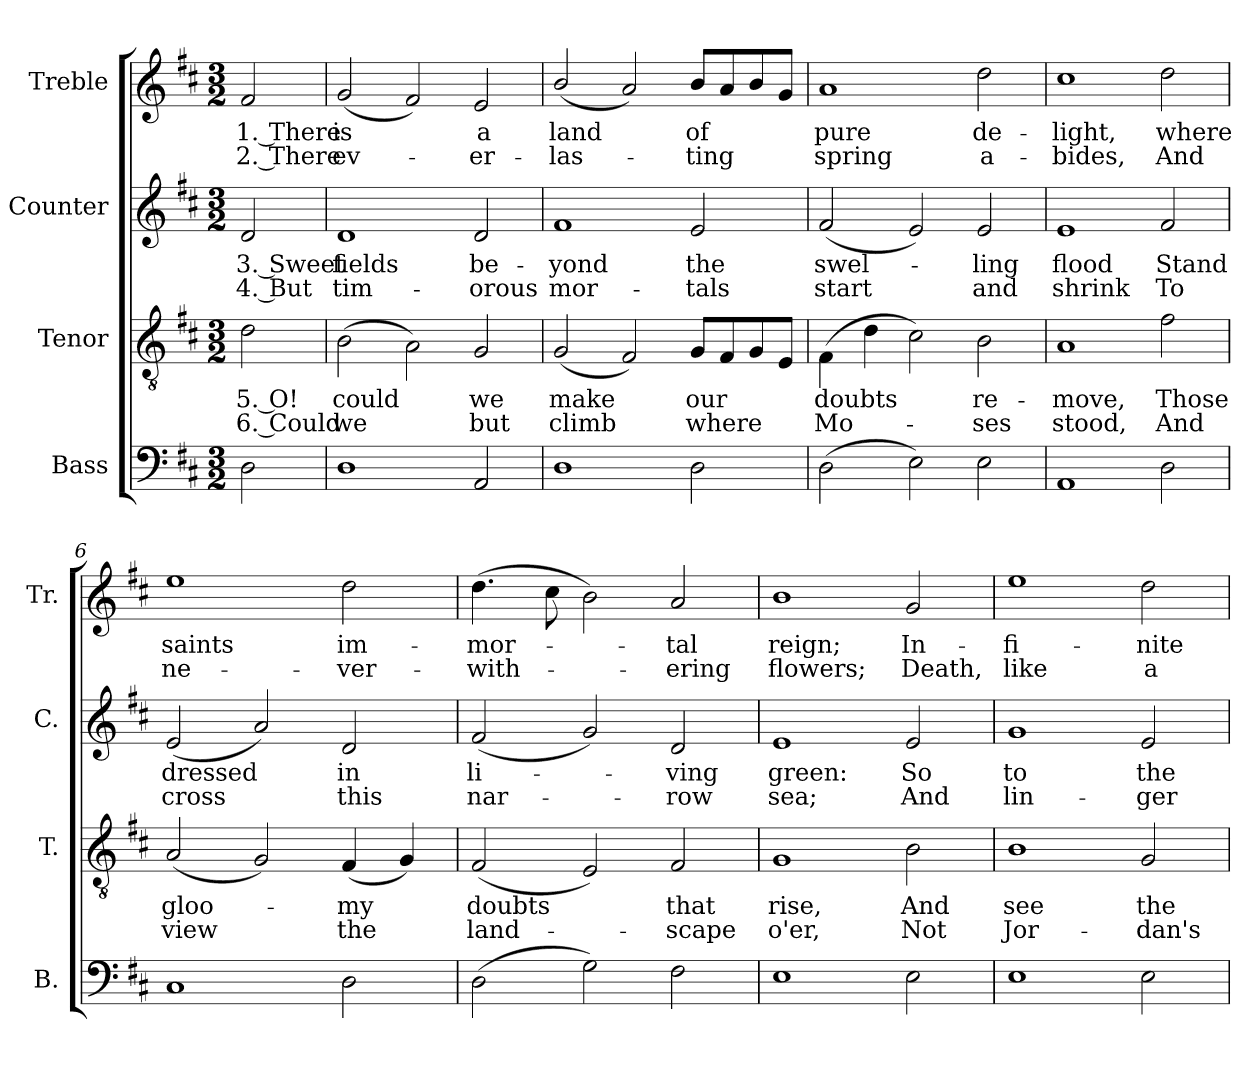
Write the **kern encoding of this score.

**kern	**kern	**text	**text	**kern	**text	**text	**kern	**text	**text
*part4	*part3	*part3	*part3	*part2	*part2	*part2	*part1	*part1	*part1
*staff4	*staff3	*staff3	*staff3	*staff2	*staff2	*staff2	*staff1	*staff1	*staff1
*I"Bass	*I"Tenor	*	*	*I"Counter	*	*	*I"Treble	*	*
*I'B.	*I'T.	*	*	*I'C.	*	*	*I'Tr.	*	*
*clefF4	*clefGv2	*	*	*clefG2	*	*	*clefG2	*	*
*k[f#c#]	*k[f#c#]	*	*	*k[f#c#]	*	*	*k[f#c#]	*	*
*M3/2	*M3/2	*	*	*M3/2	*	*	*M3/2	*	*
=1	=1	=1	=1	=1	=1	=1	=1	=1	=1
2D\	2d\	5. O!	6. Could	2d/	3. Sweet	4. But	2f#/	1. There	2. There
=2	=2	=2	=2	=2	=2	=2	=2	=2	=2
1D	(2B\	could	we	1d	fields	tim-	(2g/	is	ev-
.	2A\)	.	.	.	.	.	2f#/)	.	.
2AA/	2G/	we	but	2d/	be-	-orous	2e/	a	-er-
=3	=3	=3	=3	=3	=3	=3	=3	=3	=3
1D	(2G/	make	climb	1f#	-yond	mor-	(2b/	land	-las-
.	2F#/)	.	.	.	.	.	2a/)	.	.
2D\	8G/L	our	where	2e/	the	-tals	8b/L	of	-ting
.	8F#/	.	.	.	.	.	8a/	.	.
.	8G/	.	.	.	.	.	8b/	.	.
.	8E/J	.	.	.	.	.	8g/J	.	.
=4	=4	=4	=4	=4	=4	=4	=4	=4	=4
(2D\	(4F#\	doubts	Mo-	(2f#/	swel-	start	1a	pure	spring
.	4d\	.	.	.	.	.	.	.	.
2E\)	2c#\)	.	.	2e/)	.	.	.	.	.
2E\	2B\	re-	-ses	2e/	-ling	and	2dd\	de-	a-
=5	=5	=5	=5	=5	=5	=5	=5	=5	=5
1AA	1A	-move,	stood,	1e	flood	shrink	1cc#	-light,	-bides,
2D\	2f#\	Those	And	2f#/	Stand	To	2dd\	where	And
=6	=6	=6	=6	=6	=6	=6	=6	=6	=6
1C#	(2A/	gloo-	view	(2e/	dressed	cross	1ee	saints	ne-
.	2G/)	.	.	2a/)	.	.	.	.	.
2D\	(4F#/	-my	the	2d/	in	this	2dd\	im-	-ver-
.	4G/)	.	.	.	.	.	.	.	.
=7	=7	=7	=7	=7	=7	=7	=7	=7	=7
(2D\	(2F#/	doubts	land-	(2f#/	li-	nar-	(4.dd\	-mor-	-with-
.	.	.	.	.	.	.	8cc#\	.	.
2G\)	2E/)	.	.	2g/)	.	.	2b\)	.	.
2F#\	2F#/	that	-scape	2d/	-ving	-row	2a/	-tal	-ering
=8	=8	=8	=8	=8	=8	=8	=8	=8	=8
1E	1G	rise,	o'er,	1e	green:	sea;	1b	reign;	flowers;
2E\	2B\	And	Not	2e/	So	And	2g/	In-	Death,
=9	=9	=9	=9	=9	=9	=9	=9	=9	=9
1E	1B	see	Jor-	1g	to	lin-	1ee	-fi-	like
2E\	2G/	the	-dan's	2e/	the	-ger	2dd\	-nite	a
=	=	=	=	=	=	=	=	=	=
*-	*-	*-	*-	*-	*-	*-	*-	*-	*-
